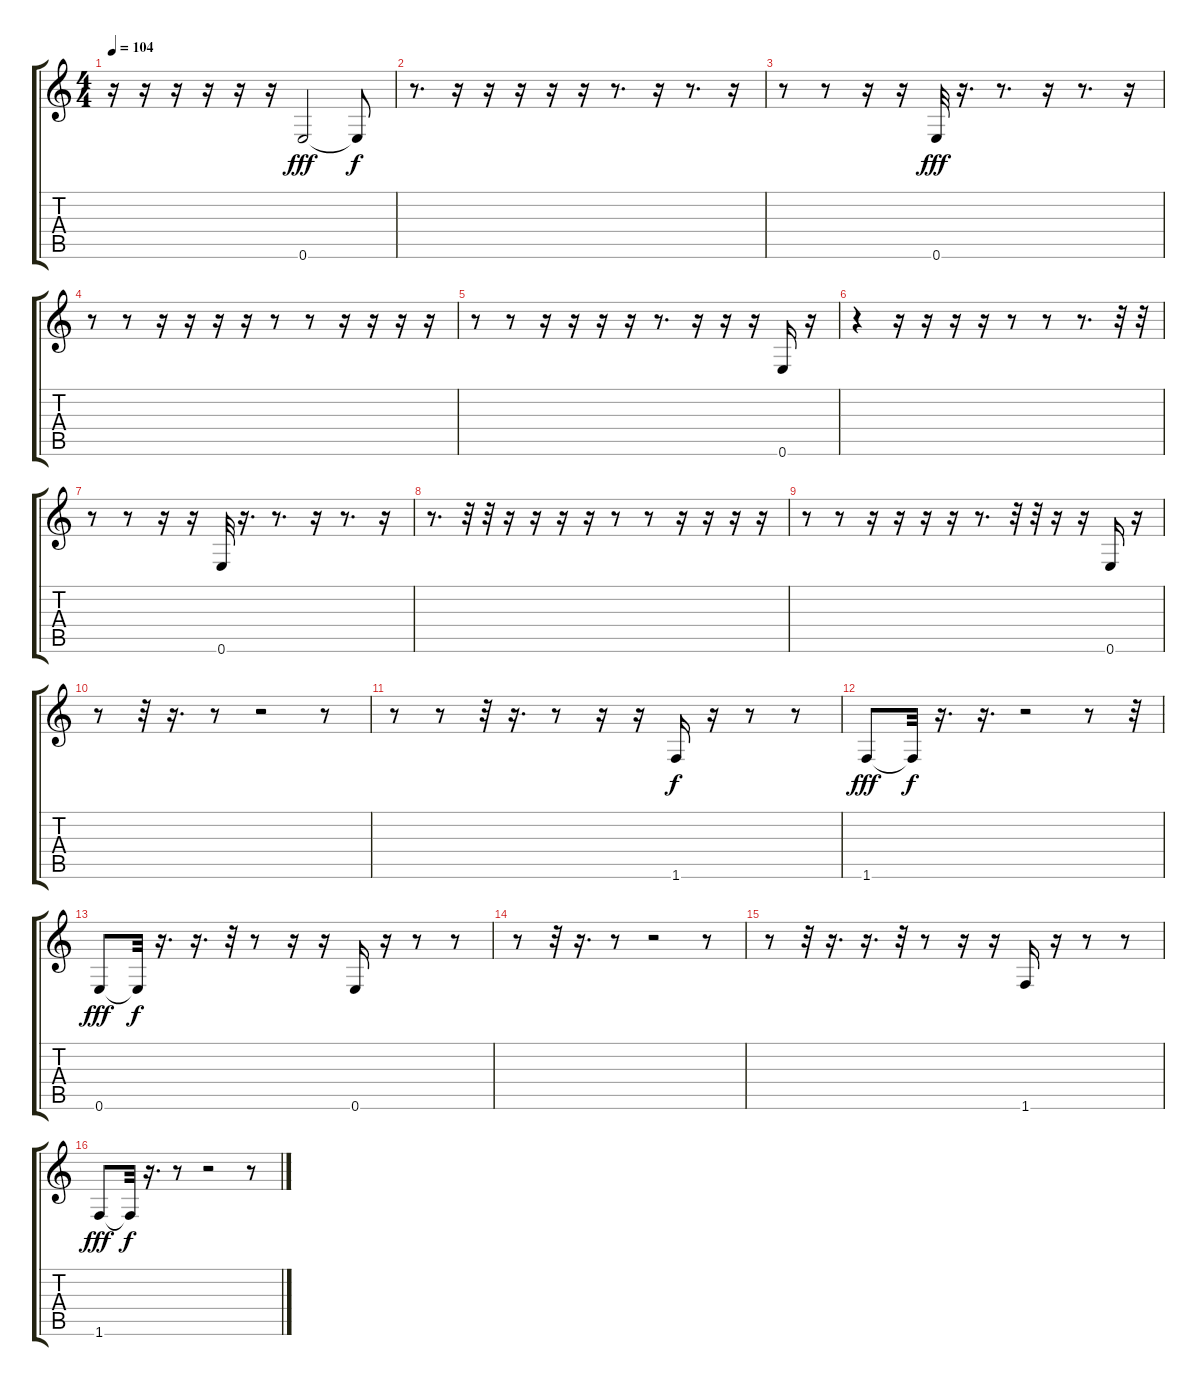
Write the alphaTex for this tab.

\track "" {instrument electricbassfinger}
\staff {score tabs}
\tuning (E4 B3 G3 D3 A2 E2) {hide}
\ts (4 4)
\tempo 104
\clef g2
\ks c
r.16{dy f} r.16 r.16 r.16 r.16 r.16 0.6.2{dy fff} 0.6{t}.8{dy f} |
r.8{d} r.16 r.16 r.16 r.16 r.16 r.8{d} r.16 r.8{d} r.16 |
r.8 r.8 r.16 r.16 0.6.32{dy fff} r.16{d} r.8{d} r.16 r.8{d} r.16 |
r.8 r.8 r.16 r.16 r.16 r.16 r.8 r.8 r.16 r.16 r.16 r.16 |
r.8 r.8 r.16 r.16 r.16 r.16 r.8{d} r.16 r.16 r.16 0.6.16 r.16 |
r.4 r.16 r.16 r.16 r.16 r.8 r.8 r.8{d} r.32 r.32 |
r.8 r.8 r.16 r.16 0.6.32 r.16{d} r.8{d} r.16 r.8{d} r.16 |
r.8{d} r.32 r.32 r.16 r.16 r.16 r.16 r.8 r.8 r.16 r.16 r.16 r.16 |
r.8 r.8 r.16 r.16 r.16 r.16 r.8{d} r.32 r.32 r.16 r.16 0.6.16 r.16 |
r.8 r.32 r.16{d} r.8 r.2 r.8 |
r.8 r.8 r.32 r.16{d} r.8 r.16 r.16 1.6.16{dy f} r.16 r.8 r.8 |
1.6.8{dy fff} 1.6{t}.32{dy f} r.16{d} r.16{d} r.2 r.8 r.32 |
0.6.8{dy fff} 0.6{t}.32{dy f} r.16{d} r.16{d} r.32 r.8 r.16 r.16 0.6.16 r.16 r.8 r.8 |
r.8 r.32 r.16{d} r.8 r.2 r.8 |
r.8 r.32 r.16{d} r.16{d} r.32 r.8 r.16 r.16 1.6.16 r.16 r.8 r.8 |
1.6.8{dy fff} 1.6{t}.32{dy f} r.16{d} r.8 r.2 r.8
